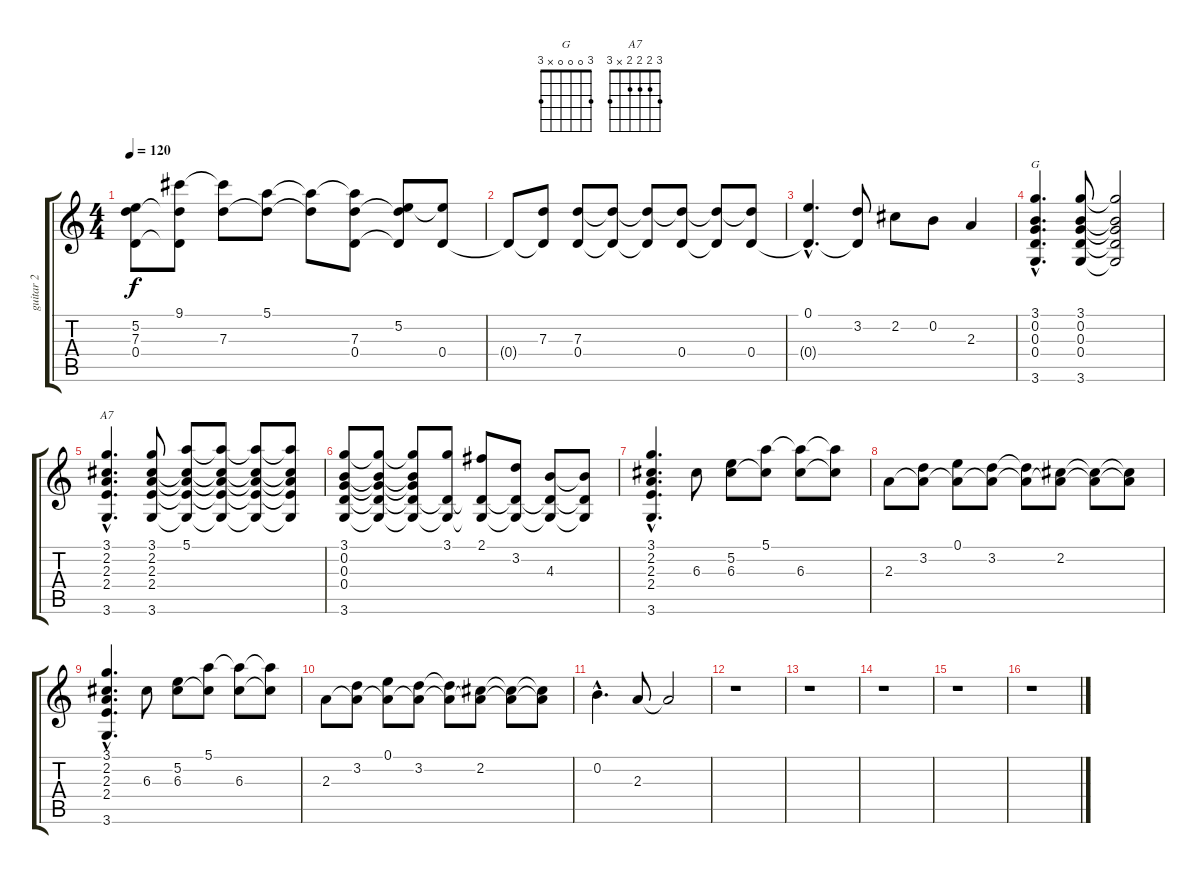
\track ("guitar 2" "guitar 2") {instrument overdrivenguitar}
\staff {score tabs}
\tuning (E4 B3 G3 D3 A2 E2) {hide}
\chord ("G" 3 0 0 0 x 3)
\chord ("A7" 3 2 2 2 x 3)
\ts (4 4)
\tempo 120
\clef g2
\ks c
(5.2 7.3{t} 0.4{t}).8{dy f} (9.1 7.3{t} 0.4{t}).8 (9.1{t} 7.3).8 (5.1 7.3{t}).8 (5.1{t} 7.3{t}).8 (5.1{t} 7.3 0.4).8 (5.2 7.3{t} 0.4{t}).8 (5.2{t} 0.4).8 |
0.4{t}.8 (7.3 0.4{t}).8 (7.3 0.4).8 (7.3{t} 0.4{t}).8 (7.3{t} 0.4{t}).8 (7.3{t} 0.4).8 (7.3{t} 0.4{t}).8 (7.3{t} 0.4).8 |
(0.1{hac} 0.4{hac t}).4{d} (3.2 0.4{t}).8 2.2.8 0.2.8 2.3.4 |
(3.1{hac} 0.2{hac} 0.3{hac} 0.4{hac} 3.6{hac}).4{d ch "G"} (3.1 0.2 0.3 0.4 3.6).8 (3.1{t} 0.2{t} 0.3{t} 0.4{t} 3.6{t}).2 |
(3.1{hac} 2.2{hac} 2.3{hac} 2.4{hac} 3.6{hac}).4{d ch "A7"} (3.1 2.2 2.3 2.4 3.6).8 (5.1 2.2{t} 2.3{t} 2.4{t} 3.6{t}).8 (5.1{t} 2.2{t} 2.3{t} 2.4{t} 3.6{t}).8 (5.1{t} 2.2{t} 2.3{t} 2.4{t} 3.6{t}).8 (5.1{t} 2.2{t} 2.3{t} 2.4{t} 3.6{t}).8 |
(3.1 0.2 0.3 0.4 3.6).8 (3.1{t} 0.2{t} 0.3{t} 0.4{t} 3.6{t}).8 (3.1{t} 0.2{t} 0.3{t} 0.4{t} 3.6{t}).8 (3.1 0.4{t} 3.6{t}).8 (2.1 0.4{t} 3.6{t}).8 (3.2 0.4{t} 3.6{t}).8 (4.3 0.4{t} 3.6{t}).8 (4.3{t} 0.4{t} 3.6{t}).8 |
(3.1{hac} 2.2{hac} 2.3{hac} 2.4{hac} 3.6{hac}).4{d} 6.3.8 (5.2 6.3).8 (5.1 6.3{t}).8 (5.1{t} 6.3).8 (5.1{t} 6.3{t}).8 |
2.3.8 (3.2 2.3{t}).8 (0.1 2.3{t}).8 (3.2 2.3{t}).8 (3.2{t} 2.3{t}).8 (2.2 2.3{t}).8 (2.2{t} 2.3{t}).8 (2.2{t} 2.3{t}).8 |
(3.1{hac} 2.2{hac} 2.3{hac} 2.4{hac} 3.6{hac}).4{d} 6.3.8 (5.2 6.3).8 (5.1 6.3{t}).8 (5.1{t} 6.3).8 (5.1{t} 6.3{t}).8 |
2.3.8 (3.2 2.3{t}).8 (0.1 2.3{t}).8 (3.2 2.3{t}).8 (3.2{t} 2.3{t}).8 (2.2 2.3{t}).8 (2.2{t} 2.3{t}).8 (2.2{t} 2.3{t}).8 |
0.2{hac}.4{d} 2.3.8 2.3{t}.2 |
r.1 |
r.1 |
r.1 |
r.1 |
r.1
